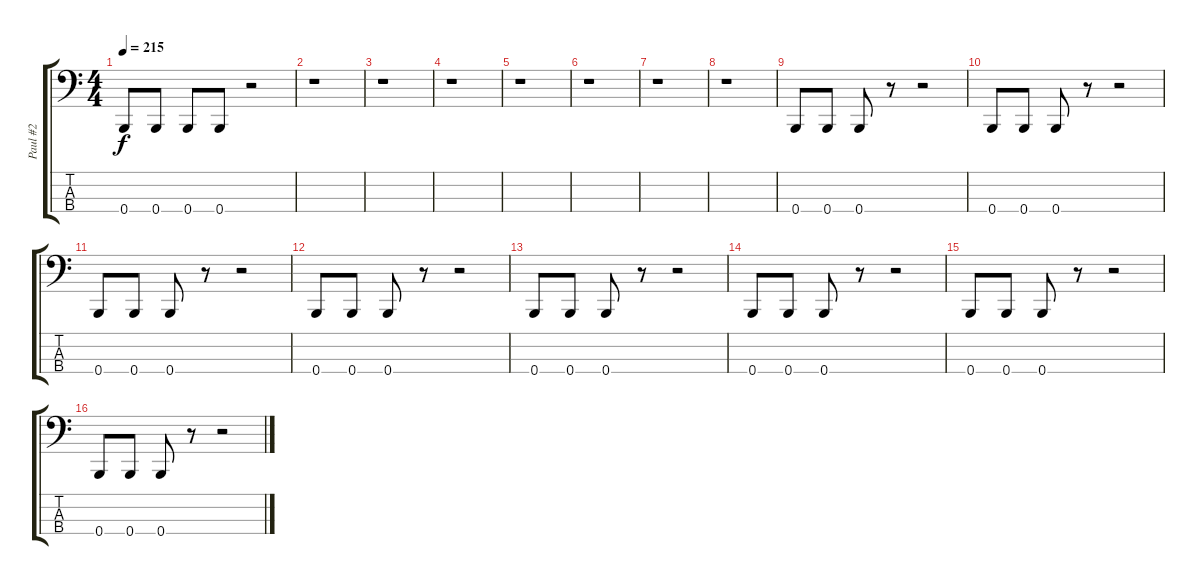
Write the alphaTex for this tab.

\track ("Paul #2" "Paul #2") {instrument electricbasspick}
\staff {score tabs}
\tuning (E2 B1 Gb1 B0) {hide}
\ts (4 4)
\tempo 215
\clef f4
\ks c
0.4.8{dy f instrument electricbasspick} 0.4.8 0.4.8 0.4.8 r.2 |
r.1 |
r.1 |
r.1 |
r.1 |
r.1 |
r.1 |
r.1 |
0.4.8 0.4.8 0.4.8 r.8 r.2 |
0.4.8 0.4.8 0.4.8 r.8 r.2 |
0.4.8 0.4.8 0.4.8 r.8 r.2 |
0.4.8 0.4.8 0.4.8 r.8 r.2 |
0.4.8 0.4.8 0.4.8 r.8 r.2 |
0.4.8 0.4.8 0.4.8 r.8 r.2 |
0.4.8 0.4.8 0.4.8 r.8 r.2 |
0.4.8 0.4.8 0.4.8 r.8 r.2
